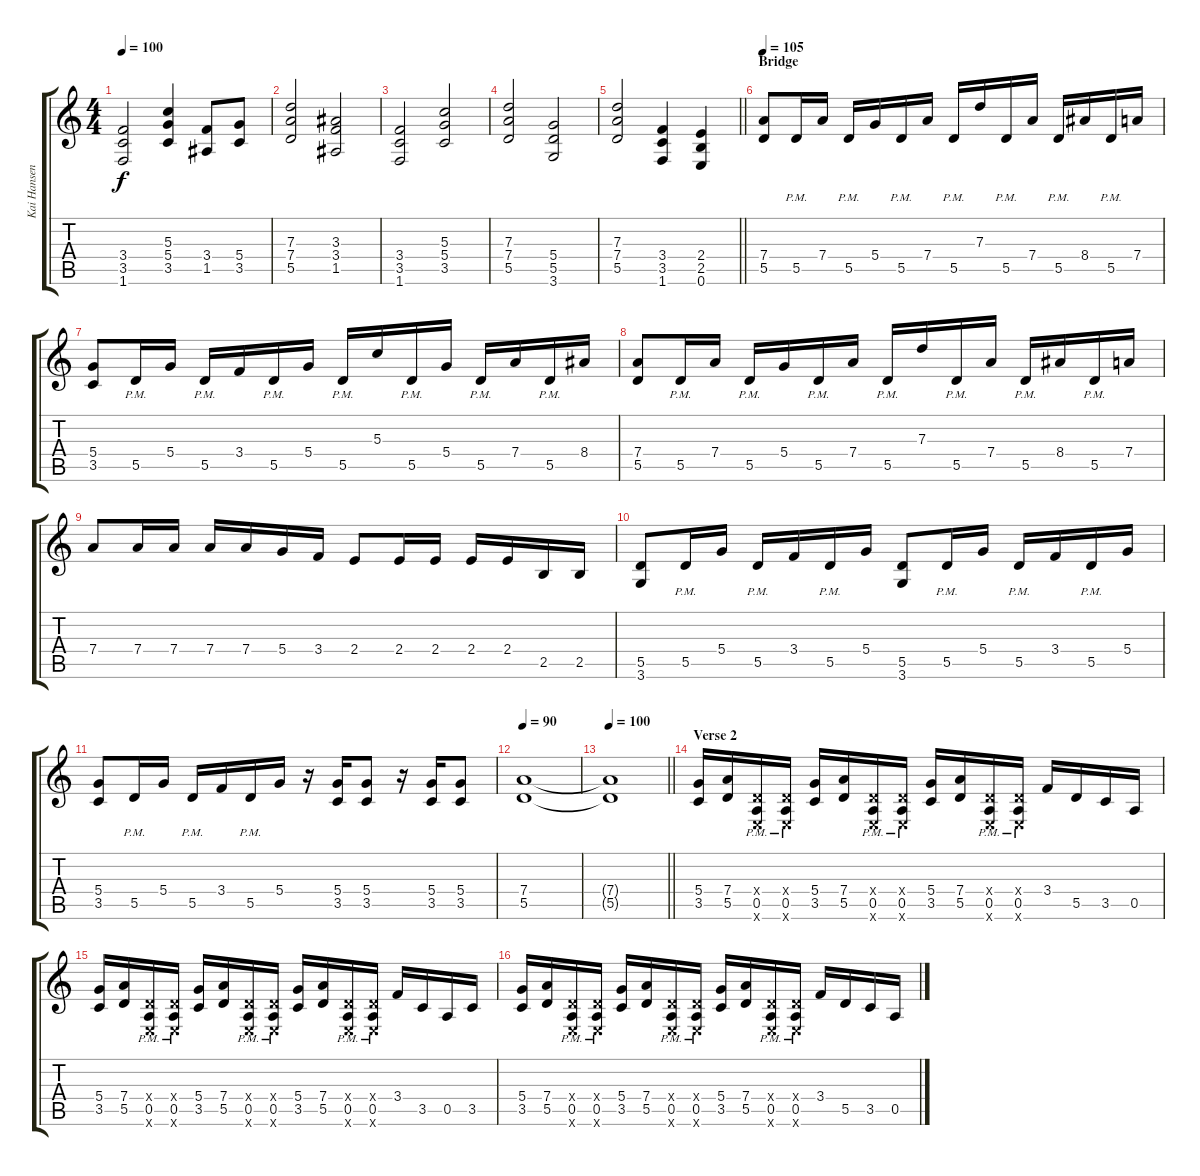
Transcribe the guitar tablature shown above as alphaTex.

\track ("Kai Hansen" "Kai Hansen") {instrument distortionguitar}
\staff {score tabs}
\tuning (E4 B3 G3 D3 A2 E2) {hide}
\ts (4 4)
\tempo 100
\clef g2
\ks c
(3.4 3.5 1.6).2{dy f} (5.3 5.4 3.5).4 (3.4 1.5).8 (5.4 3.5).8 |
(7.3 7.4 5.5).2 (3.3 3.4 1.5).2 |
(3.4 3.5 1.6).2 (5.3 5.4 3.5).2 |
(7.3 7.4 5.5).2 (5.4 5.5 3.6).2 |
\barLineRight lightlight
(7.3 7.4 5.5).2 (3.4 3.5 1.6).4 (2.4 2.5 0.6).4 |
\section ("" "Bridge")
\tempo 105
(7.4 5.5).8 5.5{pm}.16 7.4.16 5.5{pm}.16 5.4.16 5.5{pm}.16 7.4.16 5.5{pm}.16 7.3.16 5.5{pm}.16 7.4.16 5.5{pm}.16 8.4.16 5.5{pm}.16 7.4.16 |
(5.4 3.5).8 5.5{pm}.16 5.4.16 5.5{pm}.16 3.4.16 5.5{pm}.16 5.4.16 5.5{pm}.16 5.3.16 5.5{pm}.16 5.4.16 5.5{pm}.16 7.4.16 5.5{pm}.16 8.4.16 |
(7.4 5.5).8 5.5{pm}.16 7.4.16 5.5{pm}.16 5.4.16 5.5{pm}.16 7.4.16 5.5{pm}.16 7.3.16 5.5{pm}.16 7.4.16 5.5{pm}.16 8.4.16 5.5{pm}.16 7.4.16 |
7.4.8 7.4.16 7.4.16 7.4.16 7.4.16 5.4.16 3.4.16 2.4.8 2.4.16 2.4.16 2.4.16 2.4.16 2.5.16 2.5.16 |
(5.5 3.6).8 5.5{pm}.16 5.4.16 5.5{pm}.16 3.4.16 5.5{pm}.16 5.4.16 (5.5 3.6).8 5.5{pm}.16 5.4.16 5.5{pm}.16 3.4.16 5.5{pm}.16 5.4.16 |
(5.4 3.5).8 5.5{pm}.16 5.4.16 5.5{pm}.16 3.4.16 5.5{pm}.16 5.4.16 r.16 (5.4 3.5).16 (5.4 3.5).8 r.16 (5.4 3.5).16 (5.4 3.5).8 |
\tempo 90
(7.4 5.5).1 |
\tempo 100
\barLineRight lightlight
(7.4{t} 5.5{t}).1 |
\section ("" "Verse 2")
(5.4 3.5).16 (7.4 5.5).16 (0.4{x} 0.5{pm} 0.6{x}).16 (0.4{x} 0.5{pm} 0.6{x}).16 (5.4 3.5).16 (7.4 5.5).16 (0.4{x} 0.5{pm} 0.6{x}).16 (0.4{x} 0.5{pm} 0.6{x}).16 (5.4 3.5).16 (7.4 5.5).16 (0.4{x} 0.5{pm} 0.6{x}).16 (0.4{x} 0.5{pm} 0.6{x}).16 3.4.16 5.5.16 3.5.16 0.5.16 |
(5.4 3.5).16 (7.4 5.5).16 (0.4{x} 0.5{pm} 0.6{x}).16 (0.4{x} 0.5{pm} 0.6{x}).16 (5.4 3.5).16 (7.4 5.5).16 (0.4{x} 0.5{pm} 0.6{x}).16 (0.4{x} 0.5{pm} 0.6{x}).16 (5.4 3.5).16 (7.4 5.5).16 (0.4{x} 0.5{pm} 0.6{x}).16 (0.4{x} 0.5{pm} 0.6{x}).16 3.4.16 3.5.16 0.5.16 3.5.16 |
(5.4 3.5).16 (7.4 5.5).16 (0.4{x} 0.5{pm} 0.6{x}).16 (0.4{x} 0.5{pm} 0.6{x}).16 (5.4 3.5).16 (7.4 5.5).16 (0.4{x} 0.5{pm} 0.6{x}).16 (0.4{x} 0.5{pm} 0.6{x}).16 (5.4 3.5).16 (7.4 5.5).16 (0.4{x} 0.5{pm} 0.6{x}).16 (0.4{x} 0.5{pm} 0.6{x}).16 3.4.16 5.5.16 3.5.16 0.5.16
